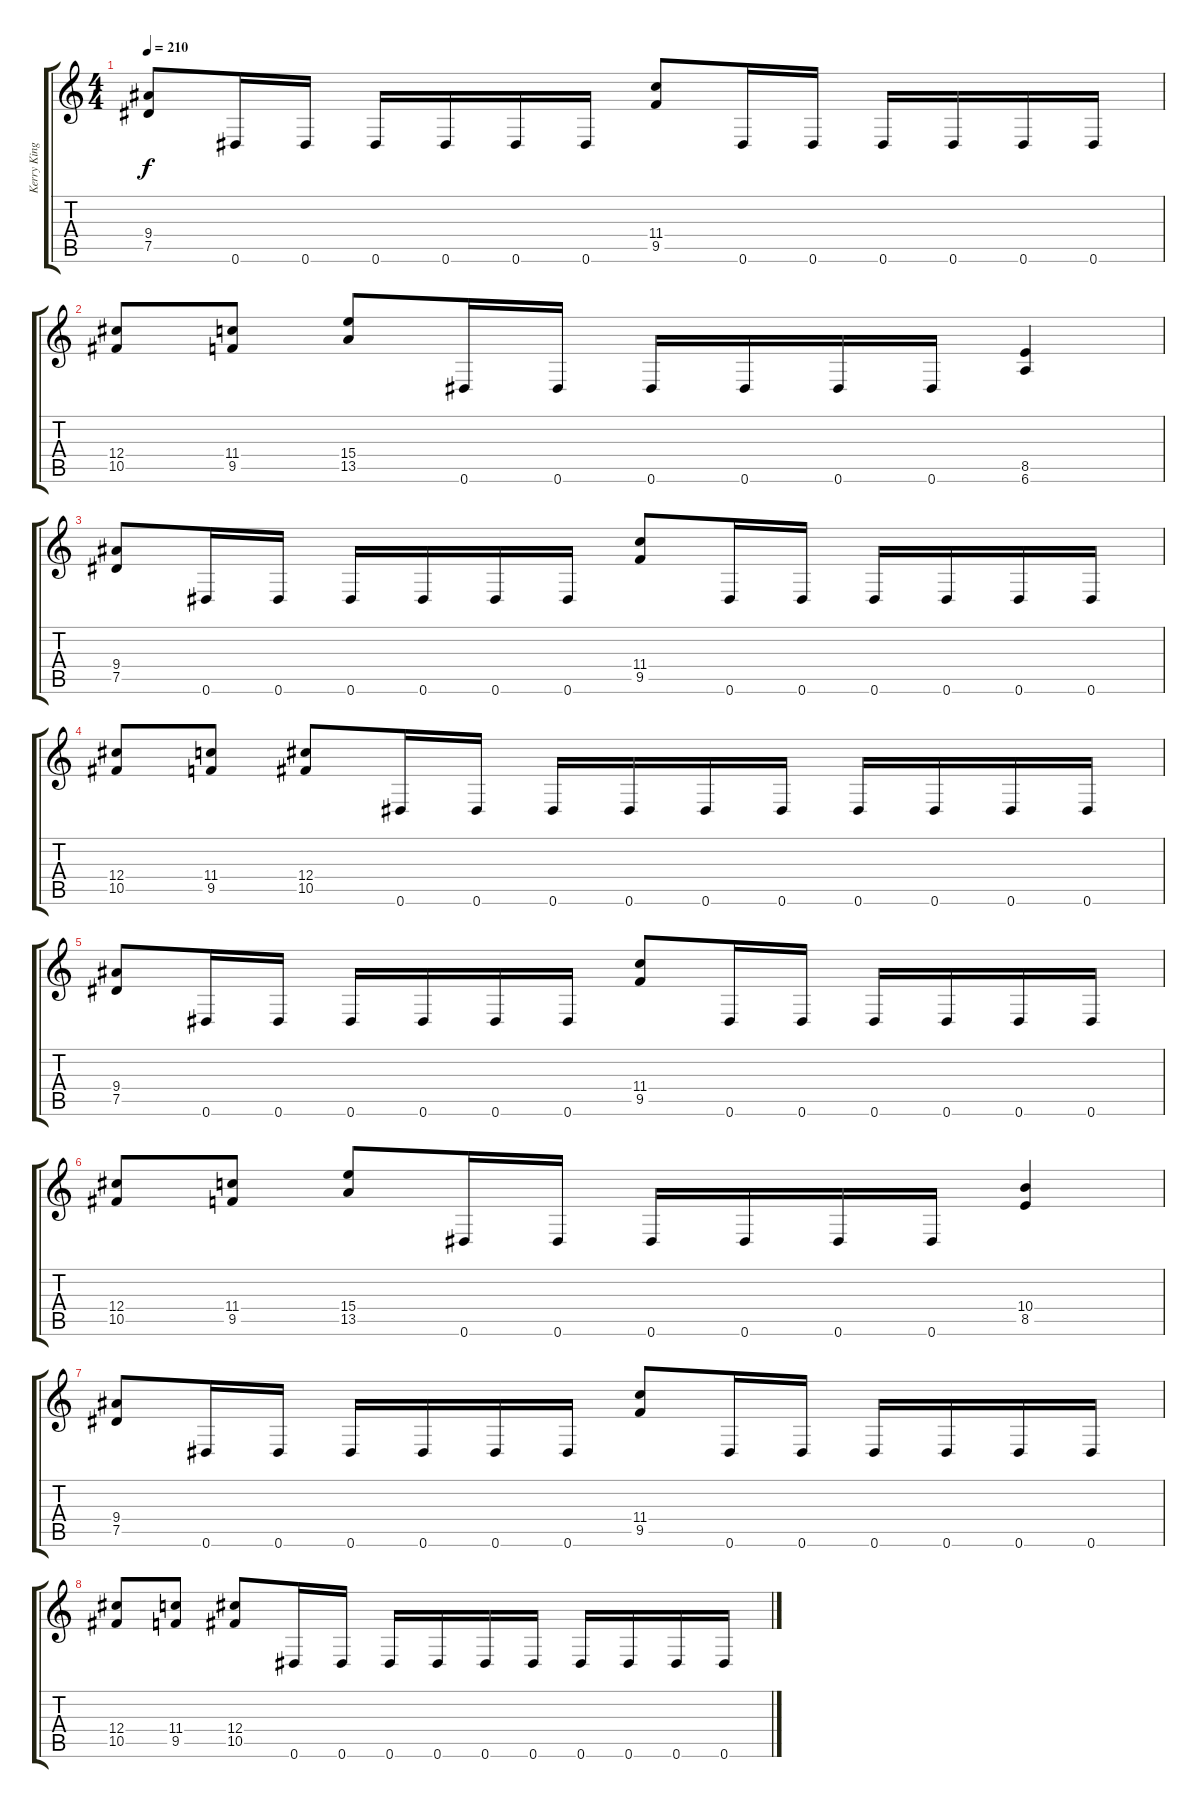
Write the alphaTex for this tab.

\track ("Kerry King" "Kerry King") {instrument distortionguitar}
\staff {score tabs}
\tuning (Eb4 Bb3 Gb3 Db3 Ab2 Eb2) {hide}
\ts (4 4)
\tempo 210
\clef g2
\ks c
(9.4 7.5).8{dy f} 0.6.16 0.6.16 0.6.16 0.6.16 0.6.16 0.6.16 (11.4 9.5).8 0.6.16 0.6.16 0.6.16 0.6.16 0.6.16 0.6.16 |
(12.4 10.5).8 (11.4 9.5).8 (15.4 13.5).8 0.6.16 0.6.16 0.6.16 0.6.16 0.6.16 0.6.16 (8.5 6.6).4 |
(9.4 7.5).8 0.6.16 0.6.16 0.6.16 0.6.16 0.6.16 0.6.16 (11.4 9.5).8 0.6.16 0.6.16 0.6.16 0.6.16 0.6.16 0.6.16 |
(12.4 10.5).8 (11.4 9.5).8 (12.4 10.5).8 0.6.16 0.6.16 0.6.16 0.6.16 0.6.16 0.6.16 0.6.16 0.6.16 0.6.16 0.6.16 |
(9.4 7.5).8 0.6.16 0.6.16 0.6.16 0.6.16 0.6.16 0.6.16 (11.4 9.5).8 0.6.16 0.6.16 0.6.16 0.6.16 0.6.16 0.6.16 |
(12.4 10.5).8 (11.4 9.5).8 (15.4 13.5).8 0.6.16 0.6.16 0.6.16 0.6.16 0.6.16 0.6.16 (10.4 8.5).4 |
(9.4 7.5).8 0.6.16 0.6.16 0.6.16 0.6.16 0.6.16 0.6.16 (11.4 9.5).8 0.6.16 0.6.16 0.6.16 0.6.16 0.6.16 0.6.16 |
(12.4 10.5).8 (11.4 9.5).8 (12.4 10.5).8 0.6.16 0.6.16 0.6.16 0.6.16 0.6.16 0.6.16 0.6.16 0.6.16 0.6.16 0.6.16
